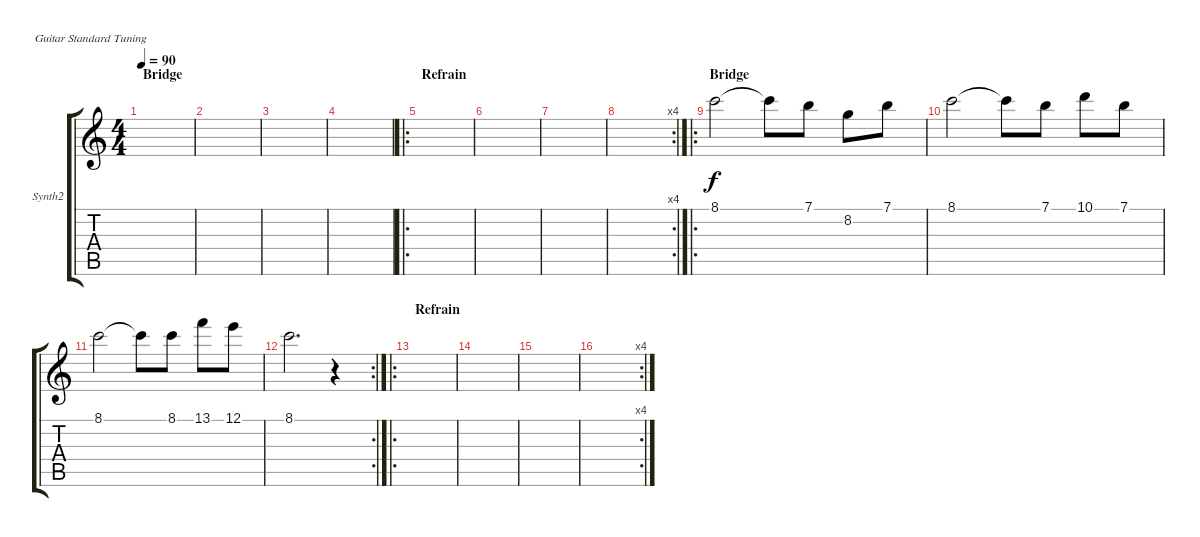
\defaultSystemsLayout 4
\bracketExtendMode groupsimilarinstruments
\firstSystemTrackNameOrientation horizontal
\otherSystemsTrackNameOrientation horizontal
\track ("Female Voice" "Synth2") {instrument acousticguitarsteel}
\staff {score tabs}
\tuning (E4 B3 G3 D3 A2 E2)
\ts (4 4)
\section ("" "Bridge")
\tempo 90
\clef g2
\ks c
|
|
|
|
\ro
\beaming (8 6 2)
\section ("" "Refrain")
|
|
|
\rc 4
|
\ro
\section ("" "Bridge")
8.1.2 8.1{t}.8 7.1.8 8.2.8 7.1.8 |
8.1.2 8.1{t}.8 7.1.8 10.1.8 7.1.8 |
8.1.2 8.1{t}.8 8.1.8 13.1.8 12.1.8 |
\rc 2
8.1.2{d} r.4 |
\ro
\section ("" "Refrain")
|
|
|
\rc 4
